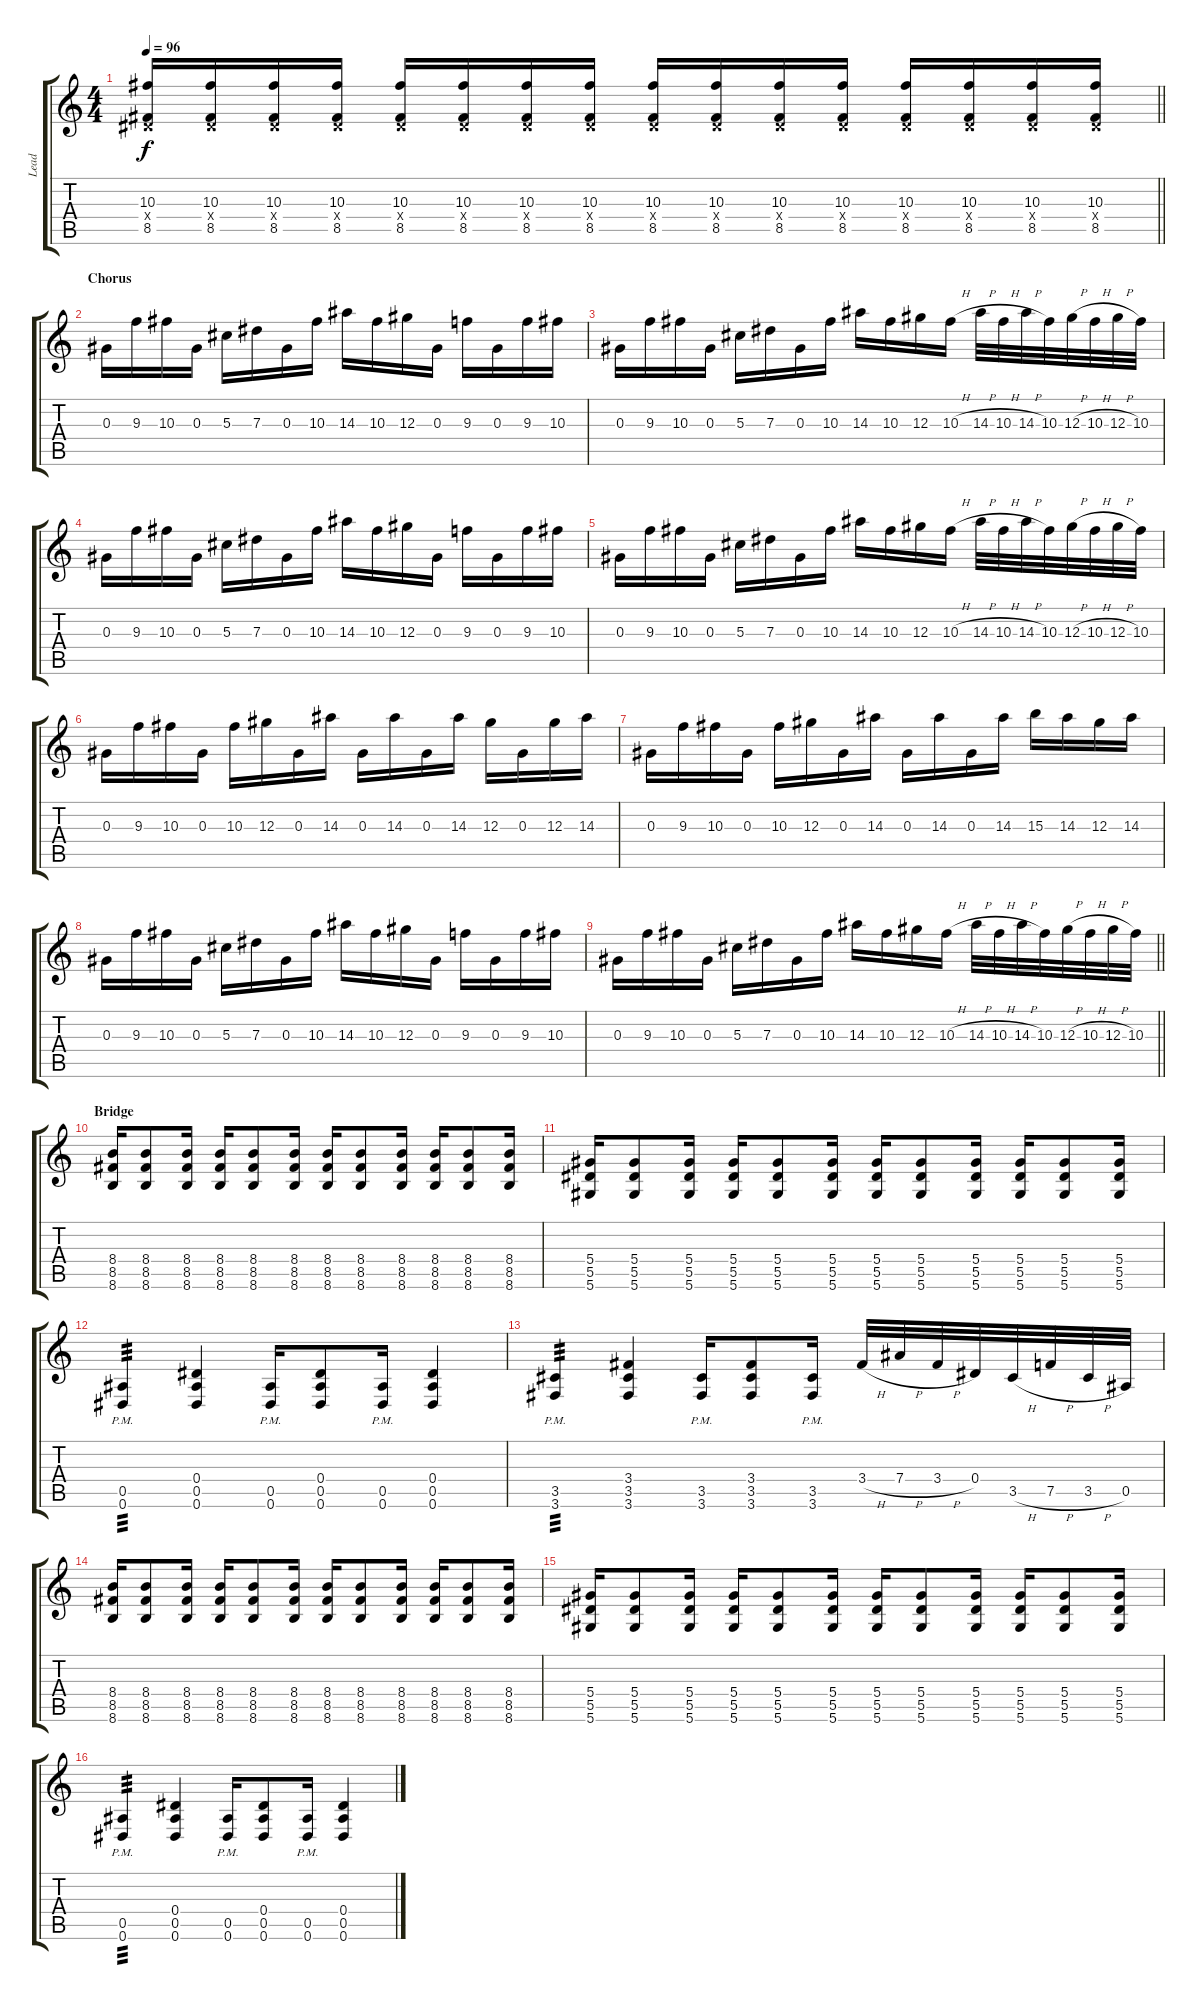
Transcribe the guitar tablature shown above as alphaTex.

\track ("Lead" "Lead") {instrument distortionguitar}
\staff {score tabs}
\tuning (F4 C4 Ab3 Eb3 Bb2 Eb2) {hide}
\ts (4 4)
\tempo 96
\clef g2
\barLineRight lightlight
\ks c
(10.3 0.4{x} 8.5).16{dy f} (10.3 0.4{x} 8.5).16 (10.3 0.4{x} 8.5).16 (10.3 0.4{x} 8.5).16 (10.3 0.4{x} 8.5).16 (10.3 0.4{x} 8.5).16 (10.3 0.4{x} 8.5).16 (10.3 0.4{x} 8.5).16 (10.3 0.4{x} 8.5).16 (10.3 0.4{x} 8.5).16 (10.3 0.4{x} 8.5).16 (10.3 0.4{x} 8.5).16 (10.3 0.4{x} 8.5).16 (10.3 0.4{x} 8.5).16 (10.3 0.4{x} 8.5).16 (10.3 0.4{x} 8.5).16 |
\section ("" "Chorus")
0.3.16 9.3.16 10.3.16 0.3.16 5.3.16 7.3.16 0.3.16 10.3.16 14.3.16 10.3.16 12.3.16 0.3.16 9.3.16 0.3.16 9.3.16 10.3.16 |
0.3.16 9.3.16 10.3.16 0.3.16 5.3.16 7.3.16 0.3.16 10.3.16 14.3.16 10.3.16 12.3.16 10.3{h}.16 14.3{h}.32 10.3{h}.32 14.3{h}.32 10.3.32 12.3{h}.32 10.3{h}.32 12.3{h}.32 10.3.32 |
0.3.16 9.3.16 10.3.16 0.3.16 5.3.16 7.3.16 0.3.16 10.3.16 14.3.16 10.3.16 12.3.16 0.3.16 9.3.16 0.3.16 9.3.16 10.3.16 |
0.3.16 9.3.16 10.3.16 0.3.16 5.3.16 7.3.16 0.3.16 10.3.16 14.3.16 10.3.16 12.3.16 10.3{h}.16 14.3{h}.32 10.3{h}.32 14.3{h}.32 10.3.32 12.3{h}.32 10.3{h}.32 12.3{h}.32 10.3.32 |
0.3.16 9.3.16 10.3.16 0.3.16 10.3.16 12.3.16 0.3.16 14.3.16 0.3.16 14.3.16 0.3.16 14.3.16 12.3.16 0.3.16 12.3.16 14.3.16 |
0.3.16 9.3.16 10.3.16 0.3.16 10.3.16 12.3.16 0.3.16 14.3.16 0.3.16 14.3.16 0.3.16 14.3.16 15.3.16 14.3.16 12.3.16 14.3.16 |
0.3.16 9.3.16 10.3.16 0.3.16 5.3.16 7.3.16 0.3.16 10.3.16 14.3.16 10.3.16 12.3.16 0.3.16 9.3.16 0.3.16 9.3.16 10.3.16 |
\barLineRight lightlight
0.3.16 9.3.16 10.3.16 0.3.16 5.3.16 7.3.16 0.3.16 10.3.16 14.3.16 10.3.16 12.3.16 10.3{h}.16 14.3{h}.32 10.3{h}.32 14.3{h}.32 10.3.32 12.3{h}.32 10.3{h}.32 12.3{h}.32 10.3.32 |
\section ("" "Bridge")
(8.4 8.5 8.6).16 (8.4 8.5 8.6).8 (8.4 8.5 8.6).16 (8.4 8.5 8.6).16 (8.4 8.5 8.6).8 (8.4 8.5 8.6).16 (8.4 8.5 8.6).16 (8.4 8.5 8.6).8 (8.4 8.5 8.6).16 (8.4 8.5 8.6).16 (8.4 8.5 8.6).8 (8.4 8.5 8.6).16 |
(5.4 5.5 5.6).16 (5.4 5.5 5.6).8 (5.4 5.5 5.6).16 (5.4 5.5 5.6).16 (5.4 5.5 5.6).8 (5.4 5.5 5.6).16 (5.4 5.5 5.6).16 (5.4 5.5 5.6).8 (5.4 5.5 5.6).16 (5.4 5.5 5.6).16 (5.4 5.5 5.6).8 (5.4 5.5 5.6).16 |
(0.5 0.6{pm}).4{tp 3} (0.4 0.5 0.6).4 (0.5{pm} 0.6).16 (0.4 0.5 0.6).8 (0.5 0.6{pm}).16 (0.4 0.5 0.6).4 |
(3.5{pm} 3.6).4{tp 3} (3.4 3.5 3.6).4 (3.5{pm} 3.6).16 (3.4 3.5 3.6).8 (3.5{pm} 3.6).16 3.4{h}.32 7.4{h}.32 3.4{h}.32 0.4.32 3.5{h}.32 7.5{h}.32 3.5{h}.32 0.5.32 |
(8.4 8.5 8.6).16 (8.4 8.5 8.6).8 (8.4 8.5 8.6).16 (8.4 8.5 8.6).16 (8.4 8.5 8.6).8 (8.4 8.5 8.6).16 (8.4 8.5 8.6).16 (8.4 8.5 8.6).8 (8.4 8.5 8.6).16 (8.4 8.5 8.6).16 (8.4 8.5 8.6).8 (8.4 8.5 8.6).16 |
(5.4 5.5 5.6).16 (5.4 5.5 5.6).8 (5.4 5.5 5.6).16 (5.4 5.5 5.6).16 (5.4 5.5 5.6).8 (5.4 5.5 5.6).16 (5.4 5.5 5.6).16 (5.4 5.5 5.6).8 (5.4 5.5 5.6).16 (5.4 5.5 5.6).16 (5.4 5.5 5.6).8 (5.4 5.5 5.6).16 |
(0.5 0.6{pm}).4{tp 3} (0.4 0.5 0.6).4 (0.5{pm} 0.6).16 (0.4 0.5 0.6).8 (0.5 0.6{pm}).16 (0.4 0.5 0.6).4
